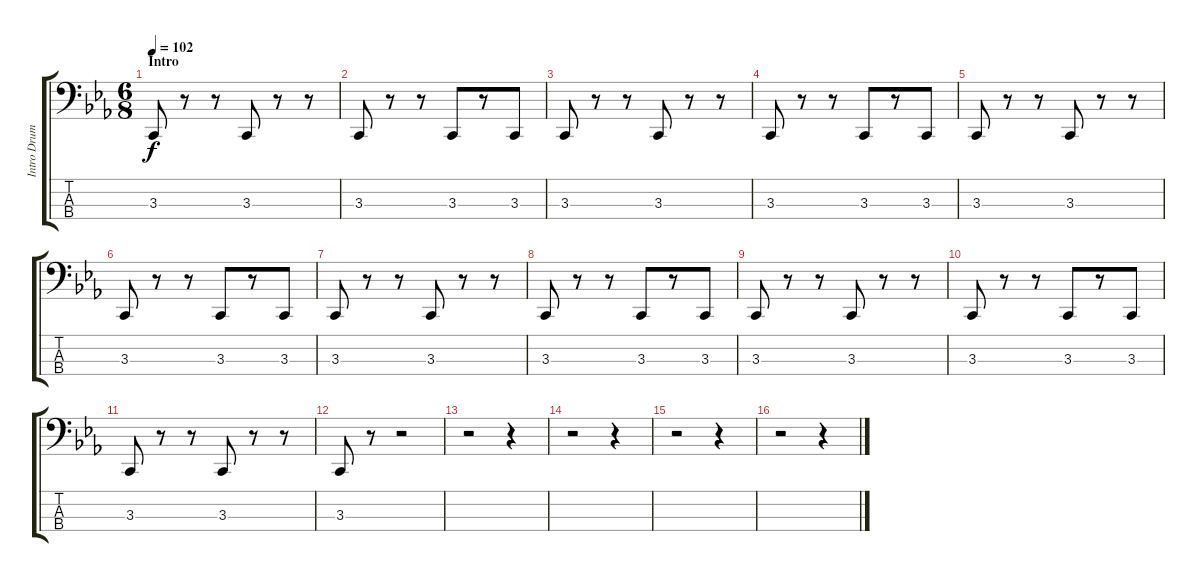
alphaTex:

\track ("Intro Drum" "Intro Drum") {instrument taikodrum}
\staff {score tabs}
\tuning (G2 D2 A1 E1) {hide}
\ts (6 8)
\section ("" "Intro")
\tempo 102
\clef f4
\ks cminor
3.3.8{dy f instrument taikodrum} r.8 r.8 3.3.8 r.8 r.8 |
3.3.8 r.8 r.8 3.3.8 r.8 3.3.8 |
3.3.8 r.8 r.8 3.3.8 r.8 r.8 |
3.3.8 r.8 r.8 3.3.8 r.8 3.3.8 |
3.3.8 r.8 r.8 3.3.8 r.8 r.8 |
3.3.8 r.8 r.8 3.3.8 r.8 3.3.8 |
3.3.8 r.8 r.8 3.3.8 r.8 r.8 |
3.3.8 r.8 r.8 3.3.8 r.8 3.3.8 |
3.3.8 r.8 r.8 3.3.8 r.8 r.8 |
3.3.8 r.8 r.8 3.3.8 r.8 3.3.8 |
3.3.8 r.8 r.8 3.3.8 r.8 r.8 |
3.3.8 r.8 r.2 |
r.2 r.4 |
r.2 r.4 |
r.2 r.4 |
r.2 r.4
